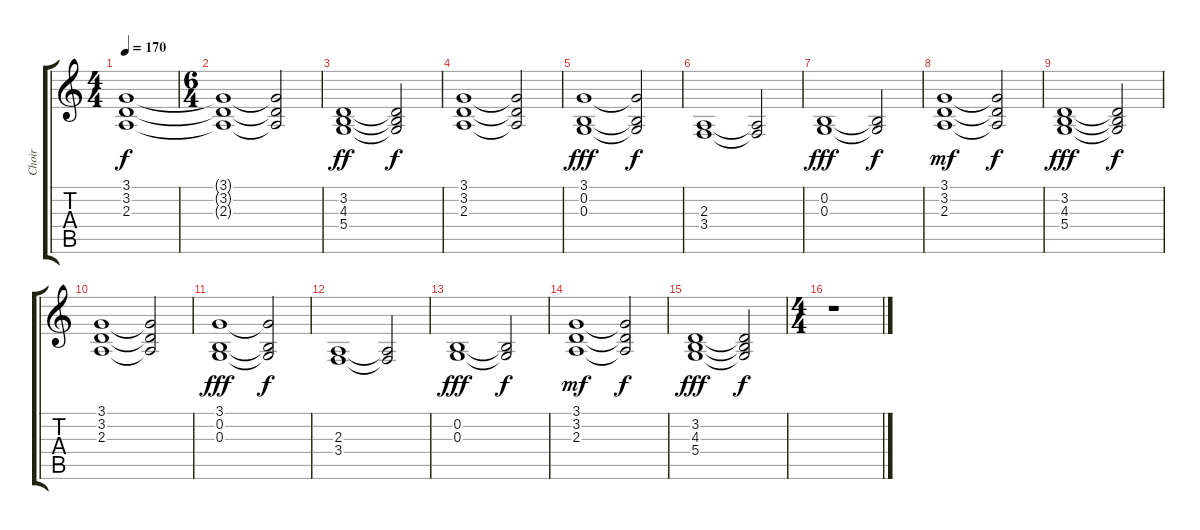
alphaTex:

\track ("Choir" "Choir") {instrument choiraahs}
\staff {score tabs}
\tuning (E4 B3 G3 D3 A2 E2) {hide}
\ts (4 4)
\tempo 170
\clef g2
\ks c
(3.1{t} 3.2{t} 2.3{t}).1{dy f} |
\ts (6 4)
(3.1{t} 3.2{t} 2.3{t}).1 (3.1{t} 3.2{t} 2.3{t}).2 |
(3.2 4.3 5.4).1{dy ff} (3.2{t} 4.3{t} 5.4{t}).2{dy f} |
(3.1 3.2 2.3).1 (3.1{t} 3.2{t} 2.3{t}).2 |
(3.1 0.2 0.3).1{dy fff} (3.1{t} 0.2{t} 0.3{t}).2{dy f} |
(2.3 3.4).1 (2.3{t} 3.4{t}).2 |
(0.2 0.3).1{dy fff} (0.2{t} 0.3{t}).2{dy f} |
(3.1 3.2 2.3).1{dy mf} (3.1{t} 3.2{t} 2.3{t}).2{dy f} |
(3.2 4.3 5.4).1{dy fff} (3.2{t} 4.3{t} 5.4{t}).2{dy f} |
(3.1 3.2 2.3).1 (3.1{t} 3.2{t} 2.3{t}).2 |
(3.1 0.2 0.3).1{dy fff} (3.1{t} 0.2{t} 0.3{t}).2{dy f} |
(2.3 3.4).1 (2.3{t} 3.4{t}).2 |
(0.2 0.3).1{dy fff} (0.2{t} 0.3{t}).2{dy f} |
(3.1 3.2 2.3).1{dy mf} (3.1{t} 3.2{t} 2.3{t}).2{dy f} |
(3.2 4.3 5.4).1{dy fff} (3.2{t} 4.3{t} 5.4{t}).2{dy f} |
\ts (4 4)
r.1
